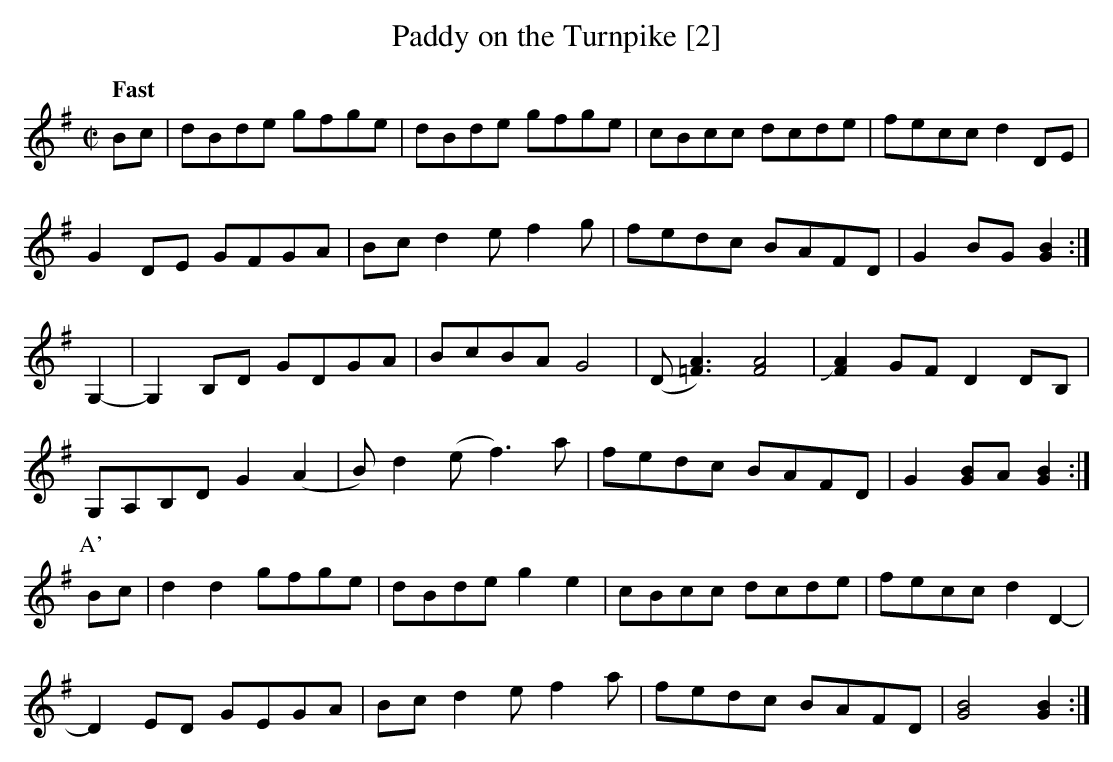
X:1
T:Paddy on the Turnpike [2]
M:C|
L:1/8
Q:"Fast"
K:G
Bc|dBde gfge|dBde gfge|cBcc dcde|fecc d2DE|
G2 DE GFGA|Bcd2 e-f2g |fedc BAFD| G2 BG[G2B2]:|
G,2-|G,2 B,D GDGA|BcBA G4|(D[=F3A3]) [F4A4]|+slide+[F2A2]GF D2 DB,|
G,A,B,D G2(A2|B)d2(ef3)a|fedc- BAFD|G2 [GB]A [G2B2]:|
P:A'
Bc|d2d2 gfge|dBde g2e2|cBcc dcde|fecc d2 D2-|
D2ED GEGA|Bcd2 e-f2a|fedc- BAFD|[G4B4][G2B2]:|
